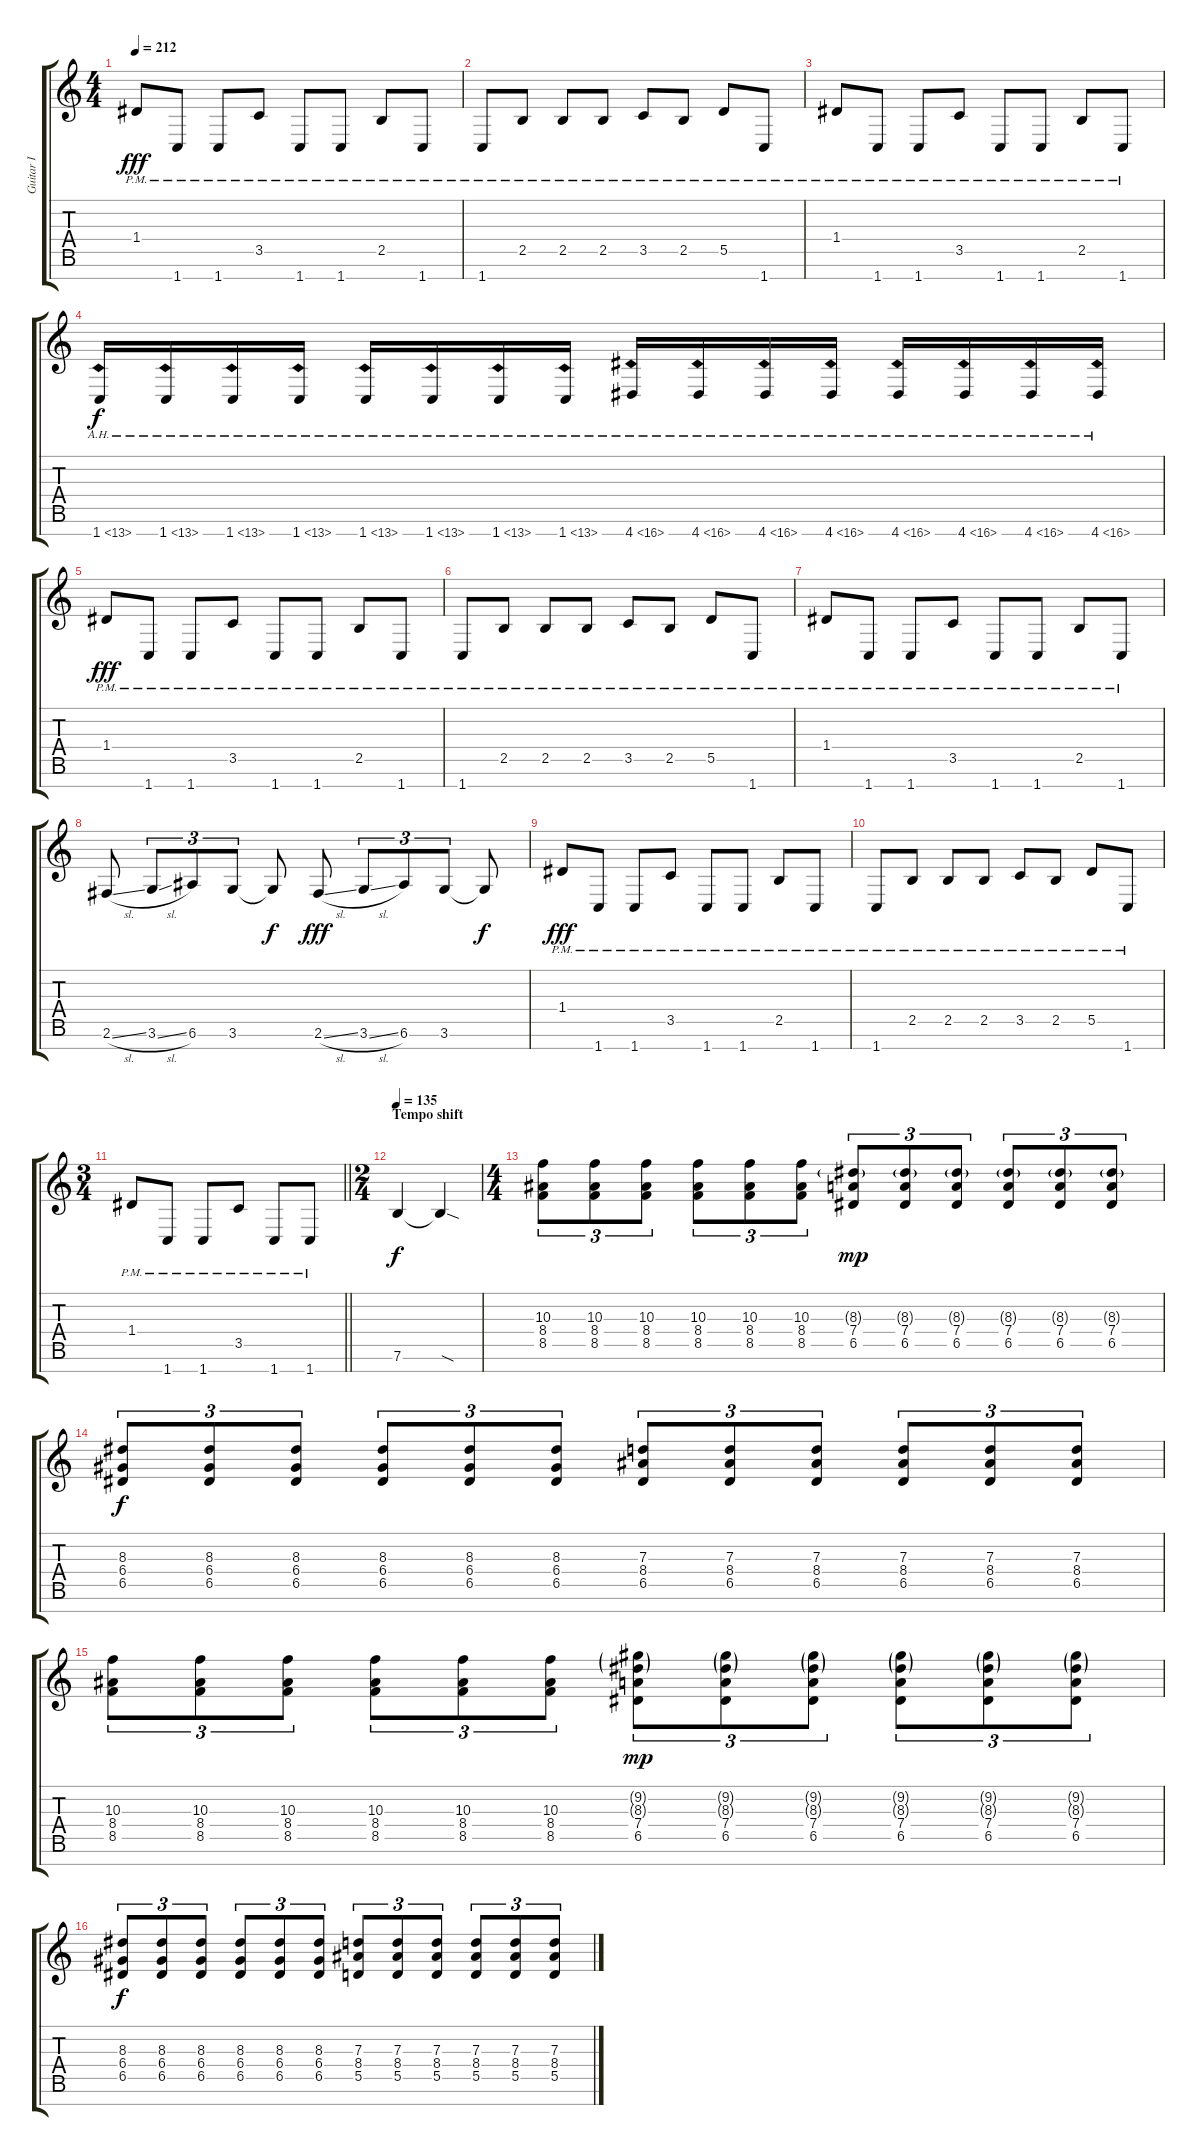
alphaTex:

\track ("Guitar I" "Guitar I") {instrument distortionguitar}
\staff {score tabs}
\tuning (E4 B3 G3 D3 A2 E2 B1) {hide}
\ts (4 4)
\tempo 212
\clef g2
\ks c
1.4{pm}.8{dy fff} 1.7{pm}.8 1.7{pm}.8 3.5{pm}.8 1.7{pm}.8 1.7{pm}.8 2.5{pm}.8 1.7{pm}.8 |
1.7{pm}.8 2.5{pm}.8 2.5{pm}.8 2.5{pm}.8 3.5{pm}.8 2.5{pm}.8 5.5{pm}.8 1.7{pm}.8 |
1.4{pm}.8 1.7{pm}.8 1.7{pm}.8 3.5{pm}.8 1.7{pm}.8 1.7{pm}.8 2.5{pm}.8 1.7{pm}.8 |
1.7{ah 12}.16{dy f} 1.7{ah 12}.16 1.7{ah 12}.16 1.7{ah 12}.16 1.7{ah 12}.16 1.7{ah 12}.16 1.7{ah 12}.16 1.7{ah 12}.16 4.7{ah 12}.16 4.7{ah 12}.16 4.7{ah 12}.16 4.7{ah 12}.16 4.7{ah 12}.16 4.7{ah 12}.16 4.7{ah 12}.16 4.7{ah 12}.16 |
1.4{pm}.8{dy fff} 1.7{pm}.8 1.7{pm}.8 3.5{pm}.8 1.7{pm}.8 1.7{pm}.8 2.5{pm}.8 1.7{pm}.8 |
1.7{pm}.8 2.5{pm}.8 2.5{pm}.8 2.5{pm}.8 3.5{pm}.8 2.5{pm}.8 5.5{pm}.8 1.7{pm}.8 |
1.4{pm}.8 1.7{pm}.8 1.7{pm}.8 3.5{pm}.8 1.7{pm}.8 1.7{pm}.8 2.5{pm}.8 1.7{pm}.8 |
2.6{sl}.8 3.6{sl}.8{tu (3 2)} 6.6.8{tu (3 2)} 3.6.8{tu (3 2)} 3.6{t}.8{dy f} 2.6{sl}.8{dy fff} 3.6{sl}.8{tu (3 2)} 6.6.8{tu (3 2)} 3.6.8{tu (3 2)} 3.6{t}.8{dy f} |
1.4{pm}.8{dy fff} 1.7{pm}.8 1.7{pm}.8 3.5{pm}.8 1.7{pm}.8 1.7{pm}.8 2.5{pm}.8 1.7{pm}.8 |
1.7{pm}.8 2.5{pm}.8 2.5{pm}.8 2.5{pm}.8 3.5{pm}.8 2.5{pm}.8 5.5{pm}.8 1.7{pm}.8 |
\ts (3 4)
\barLineRight lightlight
1.4{pm}.8 1.7{pm}.8 1.7{pm}.8 3.5{pm}.8 1.7{pm}.8 1.7{pm}.8 |
\ts (2 4)
\section ("" "Tempo shift")
\tempo 135
7.6.4{dy f} 7.6{sod t}.4 |
\ts (4 4)
(10.3 8.4 8.5).8{tu (3 2)} (10.3 8.4 8.5).8{tu (3 2)} (10.3 8.4 8.5).8{tu (3 2)} (10.3 8.4 8.5).8{tu (3 2)} (10.3 8.4 8.5).8{tu (3 2)} (10.3 8.4 8.5).8{tu (3 2)} (8.3{g} 7.4 6.5).8{tu (3 2) dy mp} (8.3{g} 7.4 6.5).8{tu (3 2)} (8.3{g} 7.4 6.5).8{tu (3 2)} (8.3{g} 7.4 6.5).8{tu (3 2)} (8.3{g} 7.4 6.5).8{tu (3 2)} (8.3{g} 7.4 6.5).8{tu (3 2)} |
(8.3 6.4 6.5).8{tu (3 2) dy f} (8.3 6.4 6.5).8{tu (3 2)} (8.3 6.4 6.5).8{tu (3 2)} (8.3 6.4 6.5).8{tu (3 2)} (8.3 6.4 6.5).8{tu (3 2)} (8.3 6.4 6.5).8{tu (3 2)} (7.3 8.4 6.5).8{tu (3 2)} (7.3 8.4 6.5).8{tu (3 2)} (7.3 8.4 6.5).8{tu (3 2)} (7.3 8.4 6.5).8{tu (3 2)} (7.3 8.4 6.5).8{tu (3 2)} (7.3 8.4 6.5).8{tu (3 2)} |
(10.3 8.4 8.5).8{tu (3 2)} (10.3 8.4 8.5).8{tu (3 2)} (10.3 8.4 8.5).8{tu (3 2)} (10.3 8.4 8.5).8{tu (3 2)} (10.3 8.4 8.5).8{tu (3 2)} (10.3 8.4 8.5).8{tu (3 2)} (9.2{g} 8.3{g} 7.4 6.5).8{tu (3 2) dy mp} (9.2{g} 8.3{g} 7.4 6.5).8{tu (3 2)} (9.2{g} 8.3{g} 7.4 6.5).8{tu (3 2)} (9.2{g} 8.3{g} 7.4 6.5).8{tu (3 2)} (9.2{g} 8.3{g} 7.4 6.5).8{tu (3 2)} (9.2{g} 8.3{g} 7.4 6.5).8{tu (3 2)} |
(8.3 6.4 6.5).8{tu (3 2) dy f} (8.3 6.4 6.5).8{tu (3 2)} (8.3 6.4 6.5).8{tu (3 2)} (8.3 6.4 6.5).8{tu (3 2)} (8.3 6.4 6.5).8{tu (3 2)} (8.3 6.4 6.5).8{tu (3 2)} (7.3 8.4 5.5).8{tu (3 2)} (7.3 8.4 5.5).8{tu (3 2)} (7.3 8.4 5.5).8{tu (3 2)} (7.3 8.4 5.5).8{tu (3 2)} (7.3 8.4 5.5).8{tu (3 2)} (7.3 8.4 5.5).8{tu (3 2)}
